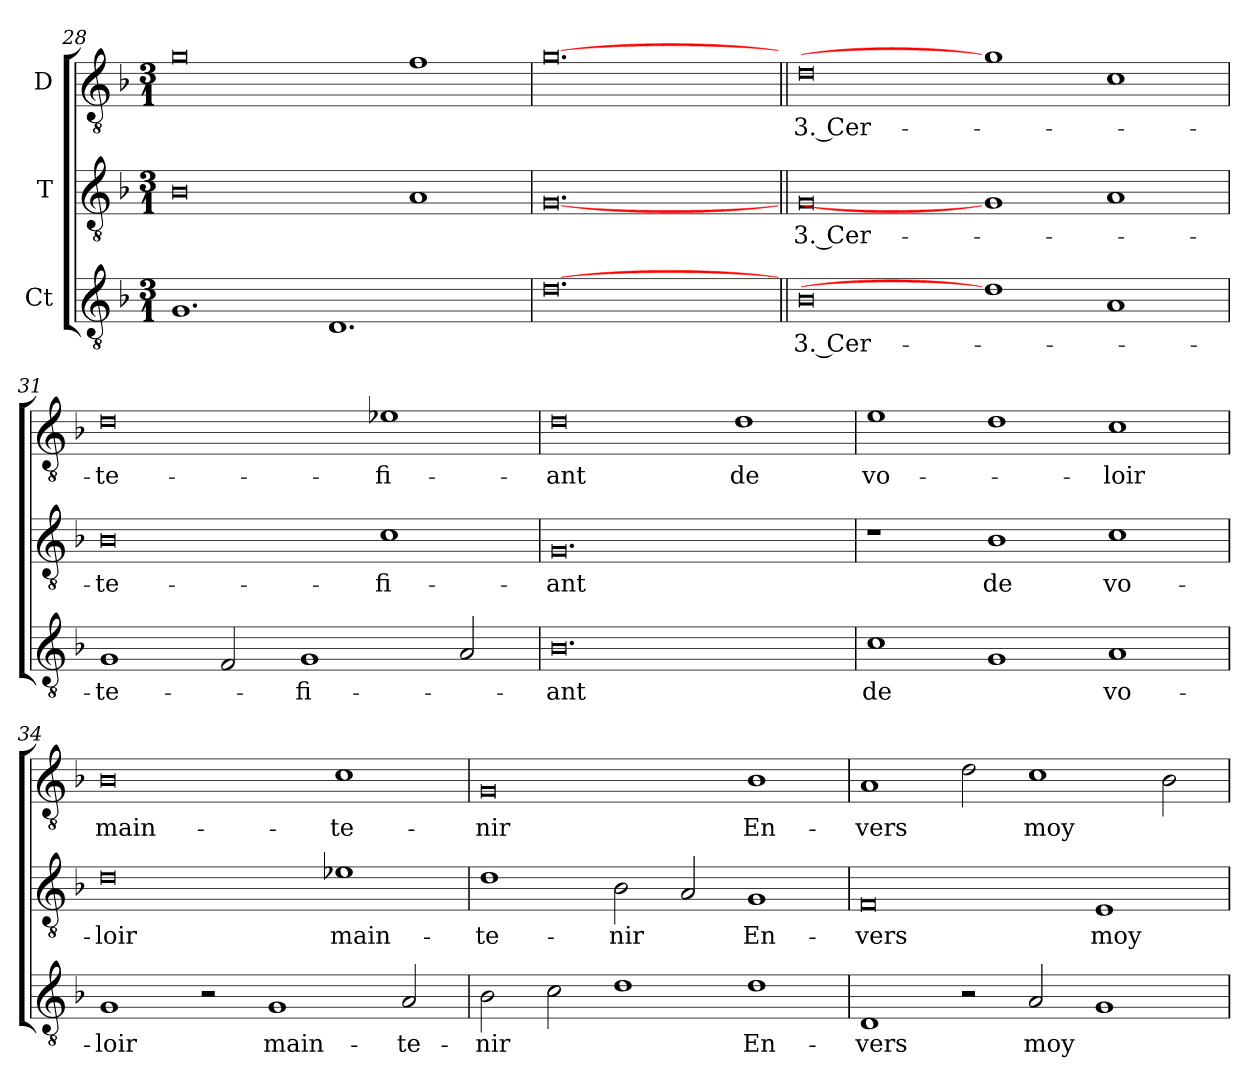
**kern	**text	**kern	**text	**kern	**text
*part3	*part3	*part2	*part2	*part1	*part1
*staff3	*staff3	*staff2	*staff2	*staff1	*staff1
*I"Ct	*	*I"T	*	*I"D	*
*clefGv2	*	*clefGv2	*	*clefGv2	*
*ITrd7c12	*	*ITrd7c12	*	*ITrd7c12	*
*k[b-]	*	*k[b-]	*	*k[b-]	*
*F:	*	*F:	*	*F:	*
*M3/1	*	*M3/1	*	*M3/1	*
=28	=28	=28	=28	=28	=28
1.GGi/	.	0BB-i/	.	0Gi\	.
1.DDi/	.	.	.	.	.
.	.	1AAi/	.	1Fi\	.
=29	=29	=29	=29	=29	=29
[0.Di\	.	[0.GGi/	.	[0.Gi\	.
!!LO:PB:g=z
=30||	=30||	=30||	=30||	=30||	=30||
!	!LO:LY:b:color=#000000	!	!	!	!
!	!	!	!LO:LY:b:color=#000000	!	!
!	!	!	!	!	!LO:LY:b:color=#000000
0BB-i/	3. Cer-	0GGi/	3. Cer-	0Di\	3. Cer-
1Di\]	.	1GGi/]	.	1Gi\]	.
1AAi/	.	1AAi/	.	1Ci\	.
=31	=31	=31	=31	=31	=31
!	!LO:LY:b:color=#000000	!	!	!	!
!	!	!	!LO:LY:b:color=#000000	!	!
!	!	!	!	!	!LO:LY:b:color=#000000
1GGi/	-te-	0BB-i/	-te-	0Di\	-te-
2FFi/	.	.	.	.	.
!	!LO:LY:b:color=#000000	!	!	!	!
1GGi/	-fi-	.	.	.	.
!	!	!	!LO:LY:b:color=#000000	!	!
!	!	!	!	!	!LO:LY:b:color=#000000
.	.	1Ci\	-fi-	1E-Xi\	-fi-
2AAi/	.	.	.	.	.
=32	=32	=32	=32	=32	=32
!	!LO:LY:b:color=#000000	!	!	!	!
!	!	!	!LO:LY:b:color=#000000	!	!
!	!	!	!	!	!LO:LY:b:color=#000000
0.BB-i/	-ant	0.GGi/	-ant	0Di\	-ant
!	!	!	!	!	!LO:LY:b:color=#000000
.	.	.	.	1Di\	de
=33	=33	=33	=33	=33	=33
!	!LO:LY:b:color=#000000	!	!	!	!
!	!	!	!	!	!LO:LY:b:color=#000000
1Ci\	de	1r	.	1Ei\	vo-
!	!	!	!LO:LY:b:color=#000000	!	!
1GGi/	.	1BB-i/	de	1Di\	.
!	!LO:LY:b:color=#000000	!	!	!	!
!	!	!	!LO:LY:b:color=#000000	!	!
!	!	!	!	!	!LO:LY:b:color=#000000
1AAi/	vo-	1Ci\	vo-	1Ci\	-loir
=34	=34	=34	=34	=34	=34
!	!LO:LY:b:color=#000000	!	!	!	!
!	!	!	!LO:LY:b:color=#000000	!	!
!	!	!	!	!	!LO:LY:b:color=#000000
1GGi/	-loir	0Di\	-loir	0BB-i/	main-
2r	.	.	.	.	.
!	!LO:LY:b:color=#000000	!	!	!	!
1GGi/	main-	.	.	.	.
!	!	!	!LO:LY:b:color=#000000	!	!
!	!	!	!	!	!LO:LY:b:color=#000000
.	.	1E-Xi\	main-	1Ci\	-te-
!	!LO:LY:b:color=#000000	!	!	!	!
2AAi/	-te-	.	.	.	.
=35	=35	=35	=35	=35	=35
!	!LO:LY:b:color=#000000	!	!	!	!
!	!	!	!LO:LY:b:color=#000000	!	!
!	!	!	!	!	!LO:LY:b:color=#000000
2BB-i\	-nir	1Di\	-te-	0GGi/	-nir
2Ci\	.	.	.	.	.
!	!	!	!LO:LY:b:color=#000000	!	!
1Di\	.	2BB-i\	-nir	.	.
.	.	2AAi/	.	.	.
!	!LO:LY:b:color=#000000	!	!	!	!
!	!	!	!LO:LY:b:color=#000000	!	!
!	!	!	!	!	!LO:LY:b:color=#000000
1Di\	En-	1GGi/	En-	1BB-i/	En-
!!LO:LB:g=z
=36	=36	=36	=36	=36	=36
!	!LO:LY:b:color=#000000	!	!	!	!
!	!	!	!LO:LY:b:color=#000000	!	!
!	!	!	!	!	!LO:LY:b:color=#000000
1DDi/	-vers	0FFi/	-vers	1AAi/	-vers
2r	.	.	.	2Di\	.
!	!LO:LY:b:color=#000000	!	!	!	!
!	!	!	!	!	!LO:LY:b:color=#000000
2AAi/	moy	.	.	1Ci\	moy
!	!	!	!LO:LY:b:color=#000000	!	!
1GGi/	.	1EEi/	moy	.	.
.	.	.	.	2BB-i\	.
=	=	=	=	=	=
*-	*-	*-	*-	*-	*-
